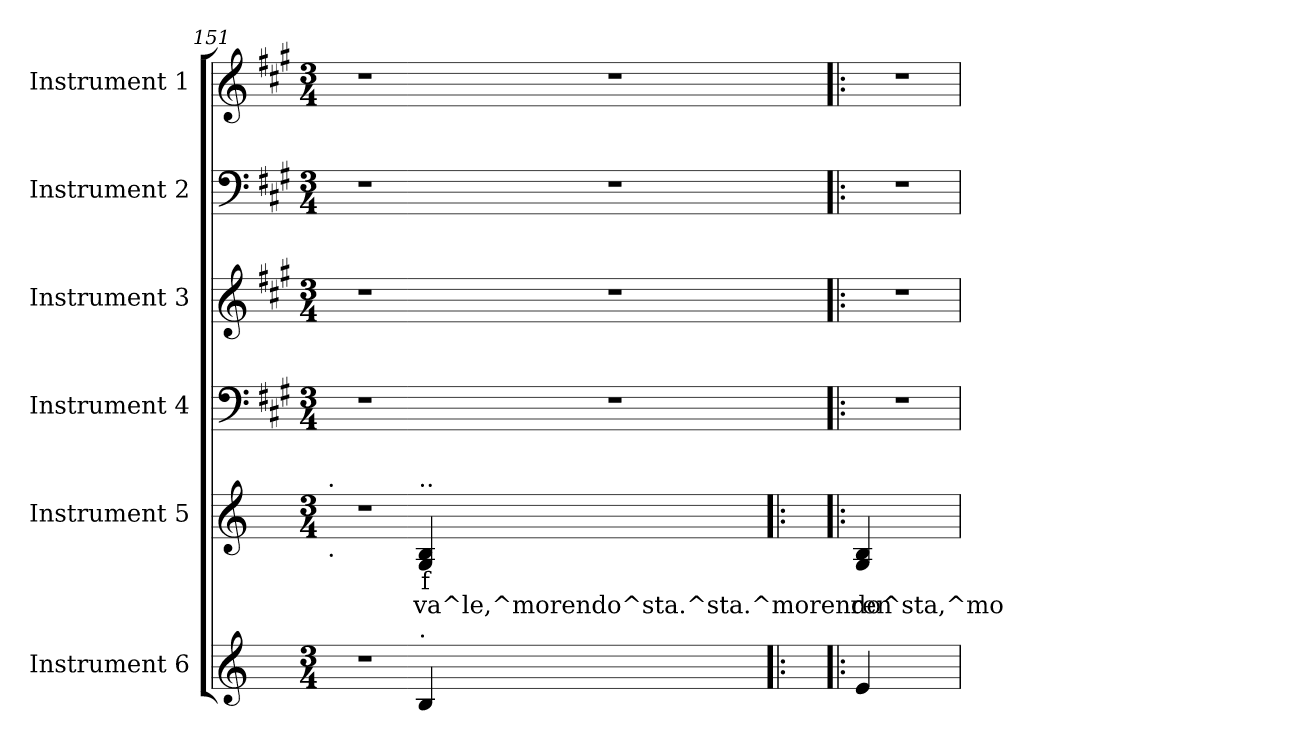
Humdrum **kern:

**kern	**text	**kern	**text	**text	**kern	**kern	**kern	**kern
*part6	*part6	*part5	*part5	*part5	*part4	*part3	*part2	*part1
*staff6	*staff6	*staff5	*staff5	*staff5	*staff4	*staff3	*staff2	*staff1
*I"Instrument 6	*	*I"Instrument 5	*	*	*I"Instrument 4	*I"Instrument 3	*I"Instrument 2	*I"Instrument 1
*	*	*	*	*	*clefF4	*clefG2	*clefF4	*clefG2
*k[]	*	*k[]	*	*	*k[f#c#g#]	*k[f#c#g#]	*k[f#c#g#]	*k[f#c#g#]
*C:	*	*C:	*	*	*A:	*A:	*A:	*A:
*M3/4	*	*M3/4	*	*	*M3/4	*M3/4	*M3/4	*M3/4
=151	=151	=151	=151	=151	=151	=151	=151	=151
!	!	!LO:TX:a:t=.	!	!	!	!	!	!
!	!	!LO:TX:b:t=.	!	!	!	!	!	!
2.r	.	2.r	.	.	2.r	2.r	2.r	2.r
=152:|!	=152	=152:|!	=152	=152	=152	=152	=152	=152
!	!	!LO:TX:a:t=..	!	!	!	!	!	!
!LO:TX:a:t=.	!	!	!	!	!	!	!	!
!	!LO:LY:b	!	!LO:LY:b:rj	!LO:LY:b:rj	!	!	!	!
4B/	.	4B/ 4G/	f	va^le,^morendo^sta.^sta.^morendo^sta,^mo	2.r	2.r	2.r	2.r
2ryy	.	2ryy	.	.	.	.	.	.
=153!|:	=153	=153!|:	=153	=153	=153	=153	=153	=153
!	!LO:LY:b	!	!LO:LY:b:rj	!LO:LY:b:rj	!	!	!	!
4e/	.	4G/ 4B/	.	ren	2.r	2.r	2.r	2.r
2ryy	.	2ryy	.	.	.	.	.	.
=	=	=	=	=	=	=	=	=
*-	*-	*-	*-	*-	*-	*-	*-	*-
